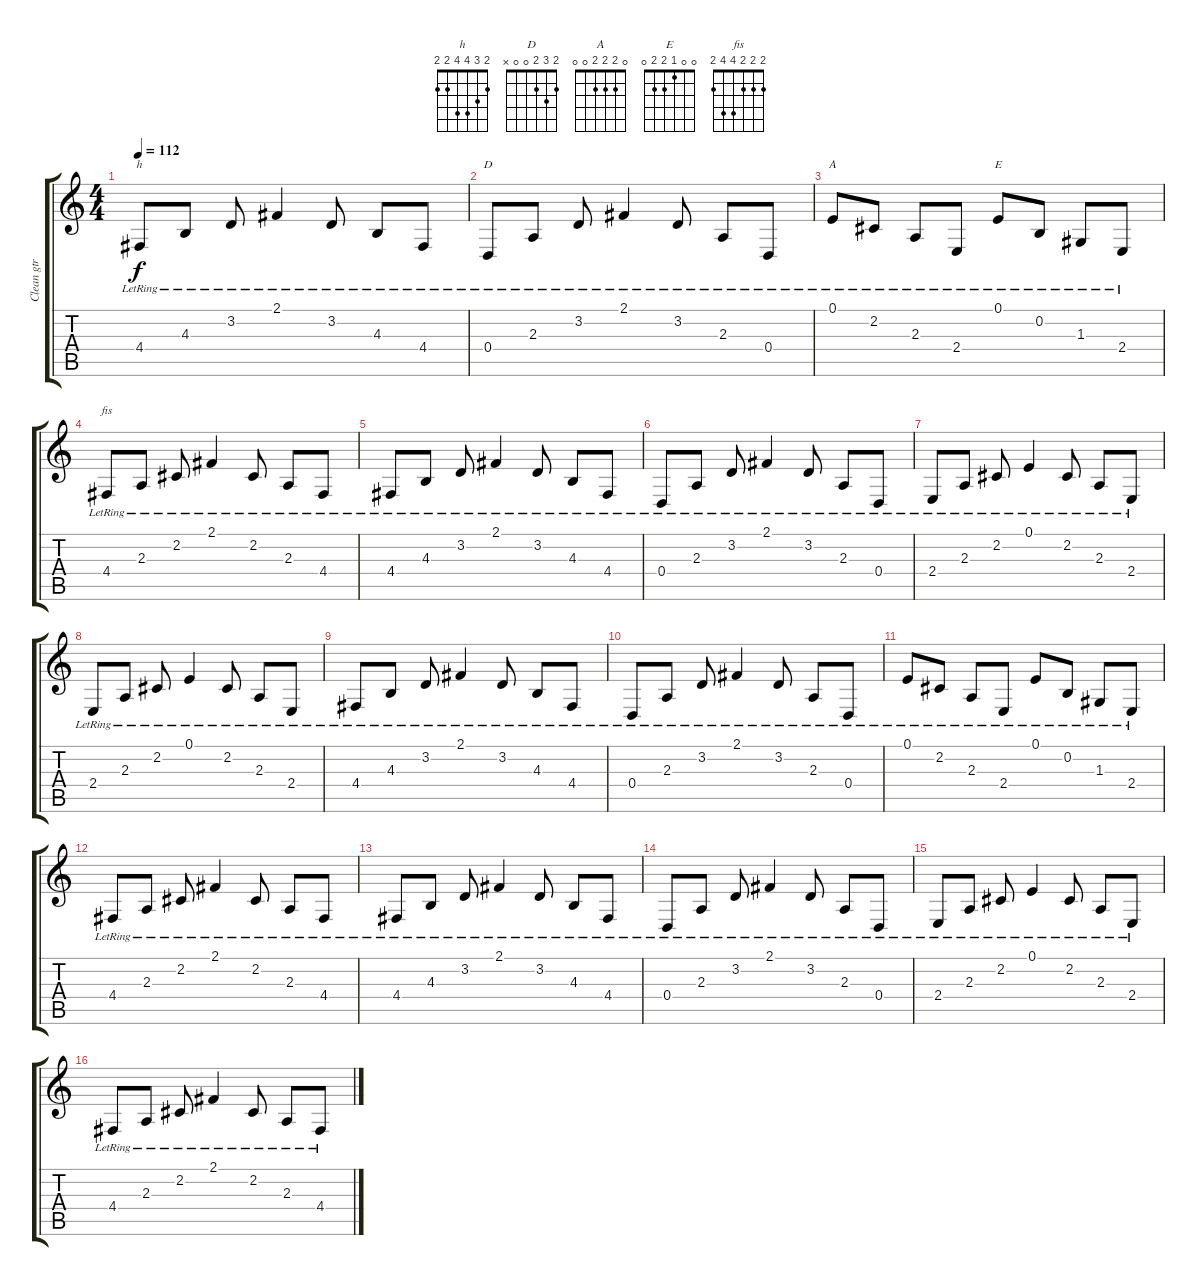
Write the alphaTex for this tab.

\track ("Clean gtr" "Clean gtr") {instrument brightacousticpiano}
\staff {score tabs}
\tuning (E4 B3 G3 D3 A2 E2) {hide}
\chord ("h" 2 3 4 4 2 2)
\chord ("D" 2 3 2 0 0 x)
\chord ("A" 0 2 2 2 0 0)
\chord ("E" 0 0 1 2 2 0)
\chord ("fis" 2 2 2 4 4 2)
\ts (4 4)
\tempo 112
\clef g2
\ks c
4.4{lr}.8{ch "h" dy f} 4.3{lr}.8 3.2{lr}.8 2.1{lr}.4 3.2{lr}.8 4.3{lr}.8 4.4{lr}.8 |
0.4{lr}.8{ch "D"} 2.3{lr}.8 3.2{lr}.8 2.1{lr}.4 3.2{lr}.8 2.3{lr}.8 0.4{lr}.8 |
0.1{lr}.8{ch "A"} 2.2{lr}.8 2.3{lr}.8 2.4{lr}.8 0.1{lr}.8{ch "E"} 0.2{lr}.8 1.3{lr}.8 2.4{lr}.8 |
4.4{lr}.8{ch "fis"} 2.3{lr}.8 2.2{lr}.8 2.1{lr}.4 2.2{lr}.8 2.3{lr}.8 4.4{lr}.8 |
4.4{lr}.8 4.3{lr}.8 3.2{lr}.8 2.1{lr}.4 3.2{lr}.8 4.3{lr}.8 4.4{lr}.8 |
0.4{lr}.8 2.3{lr}.8 3.2{lr}.8 2.1{lr}.4 3.2{lr}.8 2.3{lr}.8 0.4{lr}.8 |
2.4{lr}.8 2.3{lr}.8 2.2{lr}.8 0.1{lr}.4 2.2{lr}.8 2.3{lr}.8 2.4{lr}.8 |
2.4{lr}.8 2.3{lr}.8 2.2{lr}.8 0.1{lr}.4 2.2{lr}.8 2.3{lr}.8 2.4{lr}.8 |
4.4{lr}.8 4.3{lr}.8 3.2{lr}.8 2.1{lr}.4 3.2{lr}.8 4.3{lr}.8 4.4{lr}.8 |
0.4{lr}.8 2.3{lr}.8 3.2{lr}.8 2.1{lr}.4 3.2{lr}.8 2.3{lr}.8 0.4{lr}.8 |
0.1{lr}.8 2.2{lr}.8 2.3{lr}.8 2.4{lr}.8 0.1{lr}.8 0.2{lr}.8 1.3{lr}.8 2.4{lr}.8 |
4.4{lr}.8 2.3{lr}.8 2.2{lr}.8 2.1{lr}.4 2.2{lr}.8 2.3{lr}.8 4.4{lr}.8 |
4.4{lr}.8 4.3{lr}.8 3.2{lr}.8 2.1{lr}.4 3.2{lr}.8 4.3{lr}.8 4.4{lr}.8 |
0.4{lr}.8 2.3{lr}.8 3.2{lr}.8 2.1{lr}.4 3.2{lr}.8 2.3{lr}.8 0.4{lr}.8 |
2.4{lr}.8 2.3{lr}.8 2.2{lr}.8 0.1{lr}.4 2.2{lr}.8 2.3{lr}.8 2.4{lr}.8 |
4.4{lr}.8 2.3{lr}.8 2.2{lr}.8 2.1{lr}.4 2.2{lr}.8 2.3{lr}.8 4.4{lr}.8
